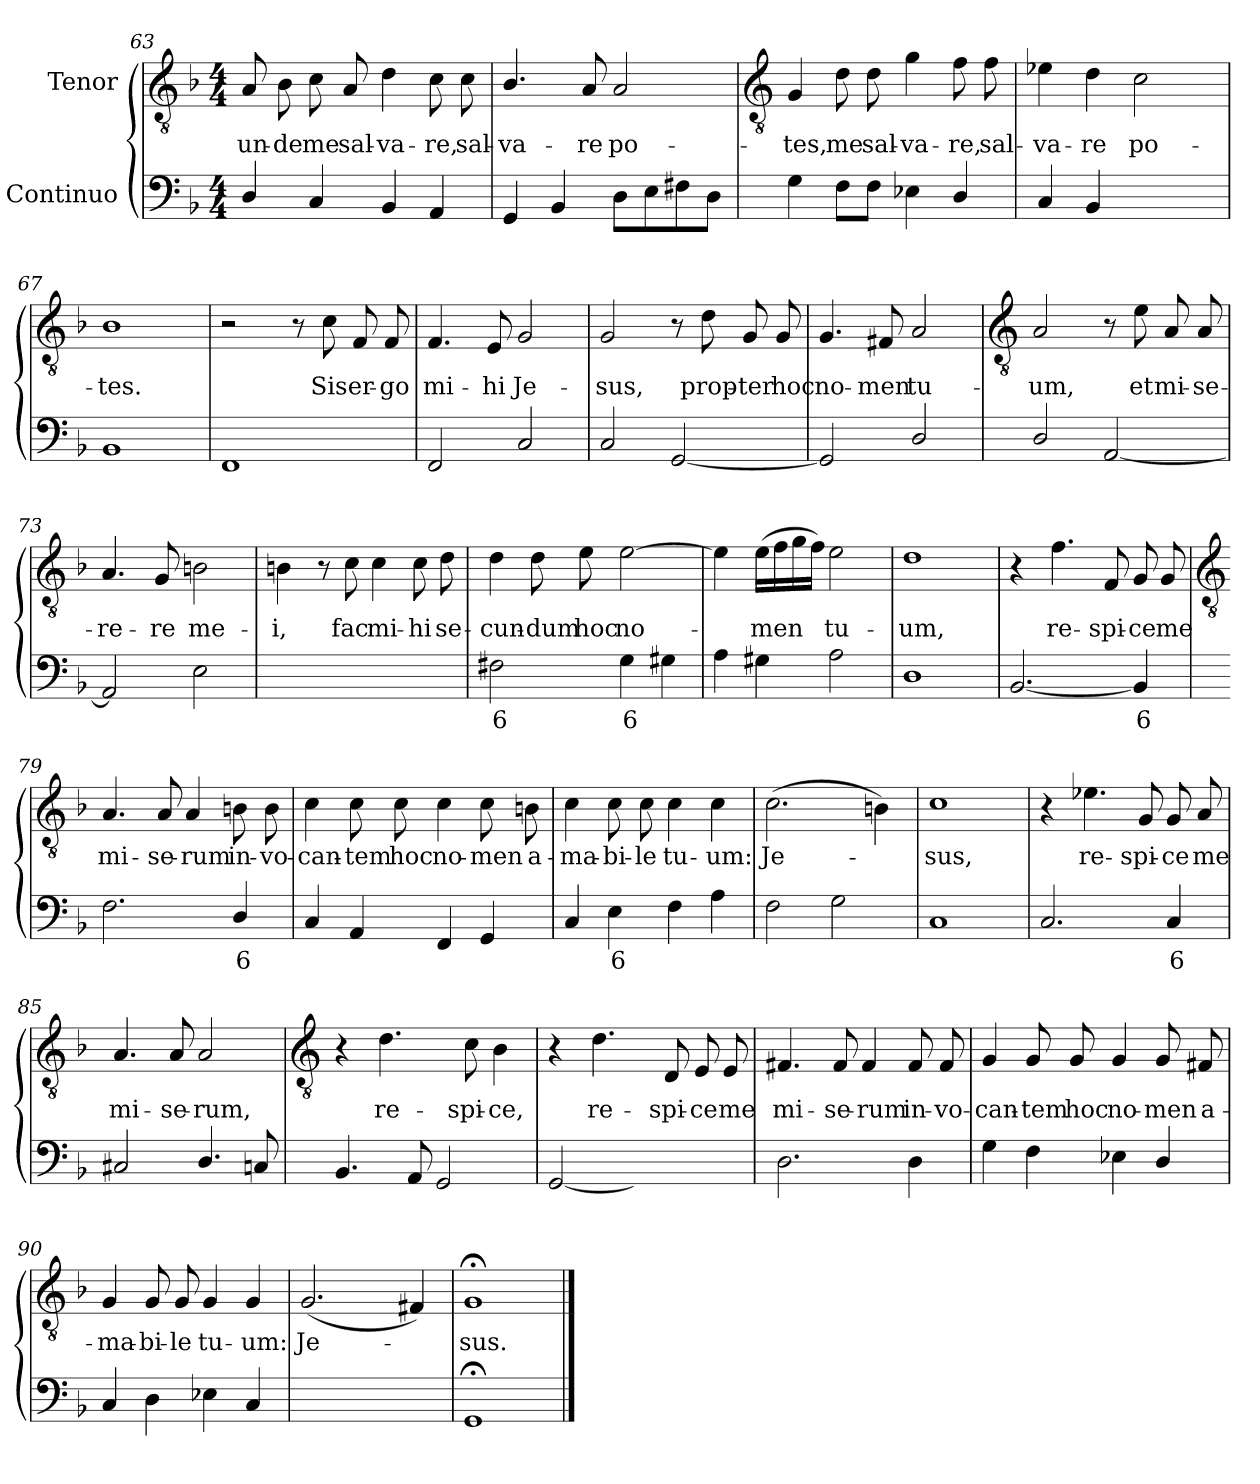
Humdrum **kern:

**kern	**text	**kern	**text
*part2	*part2	*part1	*part1
*staff2	*staff2	*staff1	*staff1
*I"Continuo	*	*I"Tenor	*
*clefF4	*	*clefGv2	*
*k[b-]	*	*k[b-]	*
*F:	*	*F:	*
*M4/4	*	*M4/4	*
=63	=63	=63	=63
!	!	!	!LO:LY:b
4D/	.	8A	un-
!	!	!	!LO:LY:b
.	.	8B-	-de
!	!	!	!LO:LY:b
4C	.	8c	me
!	!	!	!LO:LY:b
.	.	8A	sal-
!	!	!	!LO:LY:b
4BB-	.	4d	-va-
!	!	!	!LO:LY:b
4AA	.	8c	-re,
!	!	!	!LO:LY:b
.	.	8c	sal-
=64	=64	=64	=64
!	!	!	!LO:LY:b
4GG	.	4.B-/	-va-
4BB-	.	.	.
!	!	!	!LO:LY:b
.	.	8A	-re
!	!	!	!LO:LY:b
8DL	.	2A	po-
8E	.	.	.
8F#X	.	.	.
8DJ	.	.	.
!!LO:LB:g=z
=65	=65	=65	=65
*	*	*clefGv2	*
!	!	!	!LO:LY:b
4G	.	4G	-tes,
!	!	!	!LO:LY:b
8FL	.	8d	me
!	!	!	!LO:LY:b
8FJ	.	8d	sal-
!	!	!	!LO:LY:b
4E-X	.	4g	-va-
!	!	!	!LO:LY:b
4D/	.	8f	-re,
!	!	!	!LO:LY:b
.	.	8f	sal-
=66	=66	=66	=66
!	!	!	!LO:LY:b
4C	.	4e-X	-va-
!	!	!	!LO:LY:b
4BB-	.	4d	-re
!	!LO:LY:b	!	!LO:LY:b
[4Fyy	4	2c	po-
!	!LO:LY:b	!	!
4Fyy]	3	.	.
=67	=67	=67	=67
!	!	!	!LO:LY:b
1BB-	.	1B-	-tes.
=68	=68	=68	=68
1FF	.	2r	.
.	.	8r	.
!	!	!	!LO:LY:b
.	.	8c	Sis
!	!	!	!LO:LY:b
.	.	8F	er-
!	!	!	!LO:LY:b
.	.	8F	-go
=69	=69	=69	=69
!	!	!	!LO:LY:b
2FF	.	4.F	mi-
!	!	!	!LO:LY:b
.	.	8E	-hi
!	!	!	!LO:LY:b
2C	.	2G	Je-
=70	=70	=70	=70
!	!	!	!LO:LY:b
2C	.	2G	-sus,
[2GG	.	8r	.
!	!	!	!LO:LY:b
.	.	8d	prop-
!	!	!	!LO:LY:b
.	.	8G	-ter
!	!	!	!LO:LY:b
.	.	8G	hoc
=71	=71	=71	=71
!	!	!	!LO:LY:b
2GG]	.	4.G	no-
!	!	!	!LO:LY:b
.	.	8F#X	-men
!	!	!	!LO:LY:b
2D/	.	2A	tu-
!!LO:LB:g=z
=72	=72	=72	=72
*	*	*clefGv2	*
!	!	!	!LO:LY:b
2D/	.	2A	-um,
[2AA	.	8r	.
!	!	!	!LO:LY:b
.	.	8e	et
!	!	!	!LO:LY:b
.	.	8A	mi-
!	!	!	!LO:LY:b
.	.	8A	-se-
=73	=73	=73	=73
!	!	!	!LO:LY:b
2AA]	.	4.A	-re-
!	!	!	!LO:LY:b
.	.	8G	-re
!	!	!	!LO:LY:b
2E	.	2Bn	me-
=74	=74	=74	=74
!	!LO:LY:b	!	!LO:LY:b
[4Eyy	5	4Bn	-i,
!	!LO:LY:b	!	!
4Eyy]	6	8r	.
!	!	!	!LO:LY:b
.	.	8c	fac
!	!LO:LY:b	!	!LO:LY:b
[4Fyy	5	4c	mi-
!	!LO:LY:b	!	!LO:LY:b
4Fyy]	6	8c	-hi
!	!	!	!LO:LY:b
.	.	8d	se-
=75	=75	=75	=75
!	!LO:LY:b	!	!LO:LY:b
2F#X	6	4d	-cun-
!	!	!	!LO:LY:b
.	.	8d	-dum
!	!	!	!LO:LY:b
.	.	8e	hoc
!	!LO:LY:b	!	!LO:LY:b
4G	6	[2e	no-
4G#X	.	.	.
=76	=76	=76	=76
4A	.	4e]	.
!	!	!	!LO:LY:b
4G#X	.	(>16eLL	men
.	.	16f	.
.	.	16g	.
.	.	16fJJ)	.
!	!	!	!LO:LY:b
2A	.	2e	tu-
=77	=77	=77	=77
!	!	!	!LO:LY:b
1D	.	1d	-um,
=78	=78	=78	=78
[2.BB-	.	4r	.
!	!	!	!LO:LY:b
.	.	4.f	re-
!	!	!	!LO:LY:b
.	.	8F	-spi-
!	!LO:LY:b	!	!LO:LY:b
4BB-]	6	8G	-ce
!	!	!	!LO:LY:b
.	.	8G	me
!!LO:LB:g=z
=79	=79	=79	=79
*	*	*clefGv2	*
!	!	!	!LO:LY:b
2.F	.	4.A	mi-
!	!	!	!LO:LY:b
.	.	8A	-se-
!	!	!	!LO:LY:b
.	.	4A	-rum
!	!LO:LY:b	!	!LO:LY:b
4D/	6	8Bn	in-
!	!	!	!LO:LY:b
.	.	8B	-vo-
=80	=80	=80	=80
!	!	!	!LO:LY:b
4C	.	4c	-can-
!	!	!	!LO:LY:b
4AA	.	8c	-tem
!	!	!	!LO:LY:b
.	.	8c	hoc
!	!	!	!LO:LY:b
4FF	.	4c	no-
!	!	!	!LO:LY:b
4GG	.	8c	-men
!	!	!	!LO:LY:b
.	.	8Bn	a-
=81	=81	=81	=81
!	!	!	!LO:LY:b
4C	.	4c	-ma-
!	!LO:LY:b	!	!LO:LY:b
4E	6	8c	-bi-
!	!	!	!LO:LY:b
.	.	8c	-le
!	!	!	!LO:LY:b
4F	.	4c	tu-
!	!	!	!LO:LY:b
4A	.	4c	-um:
=82	=82	=82	=82
!	!	!	!LO:LY:b
2F	.	(>2.c	Je-
2G	.	.	.
.	.	4Bn)	.
=83	=83	=83	=83
!	!	!	!LO:LY:b
1C	.	1c	sus,
=84	=84	=84	=84
2.C	.	4r	.
!	!	!	!LO:LY:b
.	.	4.e-X	re-
!	!	!	!LO:LY:b
.	.	8G	-spi-
!	!LO:LY:b	!	!LO:LY:b
4C	6	8G	-ce
!	!	!	!LO:LY:b
.	.	8A	me
=85	=85	=85	=85
!	!	!	!LO:LY:b
2C#X	.	4.A	mi-
!	!	!	!LO:LY:b
.	.	8A	-se-
!	!	!	!LO:LY:b
4.D/	.	2A	-rum,
8Cn	.	.	.
!!LO:LB:g=z
=86	=86	=86	=86
*	*	*clefGv2	*
4.BB-	.	4r	.
!	!	!	!LO:LY:b
.	.	4.d	re-
8AA	.	.	.
2GG	.	.	.
!	!	!	!LO:LY:b
.	.	8c	-spi-
!	!	!	!LO:LY:b
.	.	4B-	-ce,
=87	=87	=87	=87
[2GG	.	4r	.
!	!	!	!LO:LY:b
.	.	4.d	re-
!	!LO:LY:b	!	!
4GGyy_	5	.	.
!	!	!	!LO:LY:b
.	.	8D	-spi-
!	!LO:LY:b	!	!LO:LY:b
4GGyy]	6	8E	-ce
!	!	!	!LO:LY:b
.	.	8E	me
=88	=88	=88	=88
!	!	!	!LO:LY:b
2.D	.	4.F#X	mi-
!	!	!	!LO:LY:b
.	.	8F#	-se-
!	!	!	!LO:LY:b
.	.	4F#	-rum
!	!	!	!LO:LY:b
4D	.	8F#	in-
!	!	!	!LO:LY:b
.	.	8F#	-vo-
=89	=89	=89	=89
!	!	!	!LO:LY:b
4G	.	4G	-can-
!	!	!	!LO:LY:b
4F	.	8G	-tem
!	!	!	!LO:LY:b
.	.	8G	hoc
!	!	!	!LO:LY:b
4E-X	.	4G	no-
!	!	!	!LO:LY:b
4D/	.	8G	-men
!	!	!	!LO:LY:b
.	.	8F#X	a-
=90	=90	=90	=90
!	!	!	!LO:LY:b
4C	.	4G	-ma-
!	!	!	!LO:LY:b
4D	.	8G	-bi-
!	!	!	!LO:LY:b
.	.	8G	-le
!	!	!	!LO:LY:b
4E-X	.	4G	tu-
!	!	!	!LO:LY:b
4C	.	4G	-um:
=91	=91	=91	=91
!	!LO:LY:b	!	!LO:LY:b
[2Dyy	4	(<2.G	Je-
2Dyy]	.	.	.
.	.	4F#X)	.
=92	=92	=92	=92
!	!	!	!LO:LY:b
1GG;<	.	1G;<	sus.
==	==	==	==
*-	*-	*-	*-
